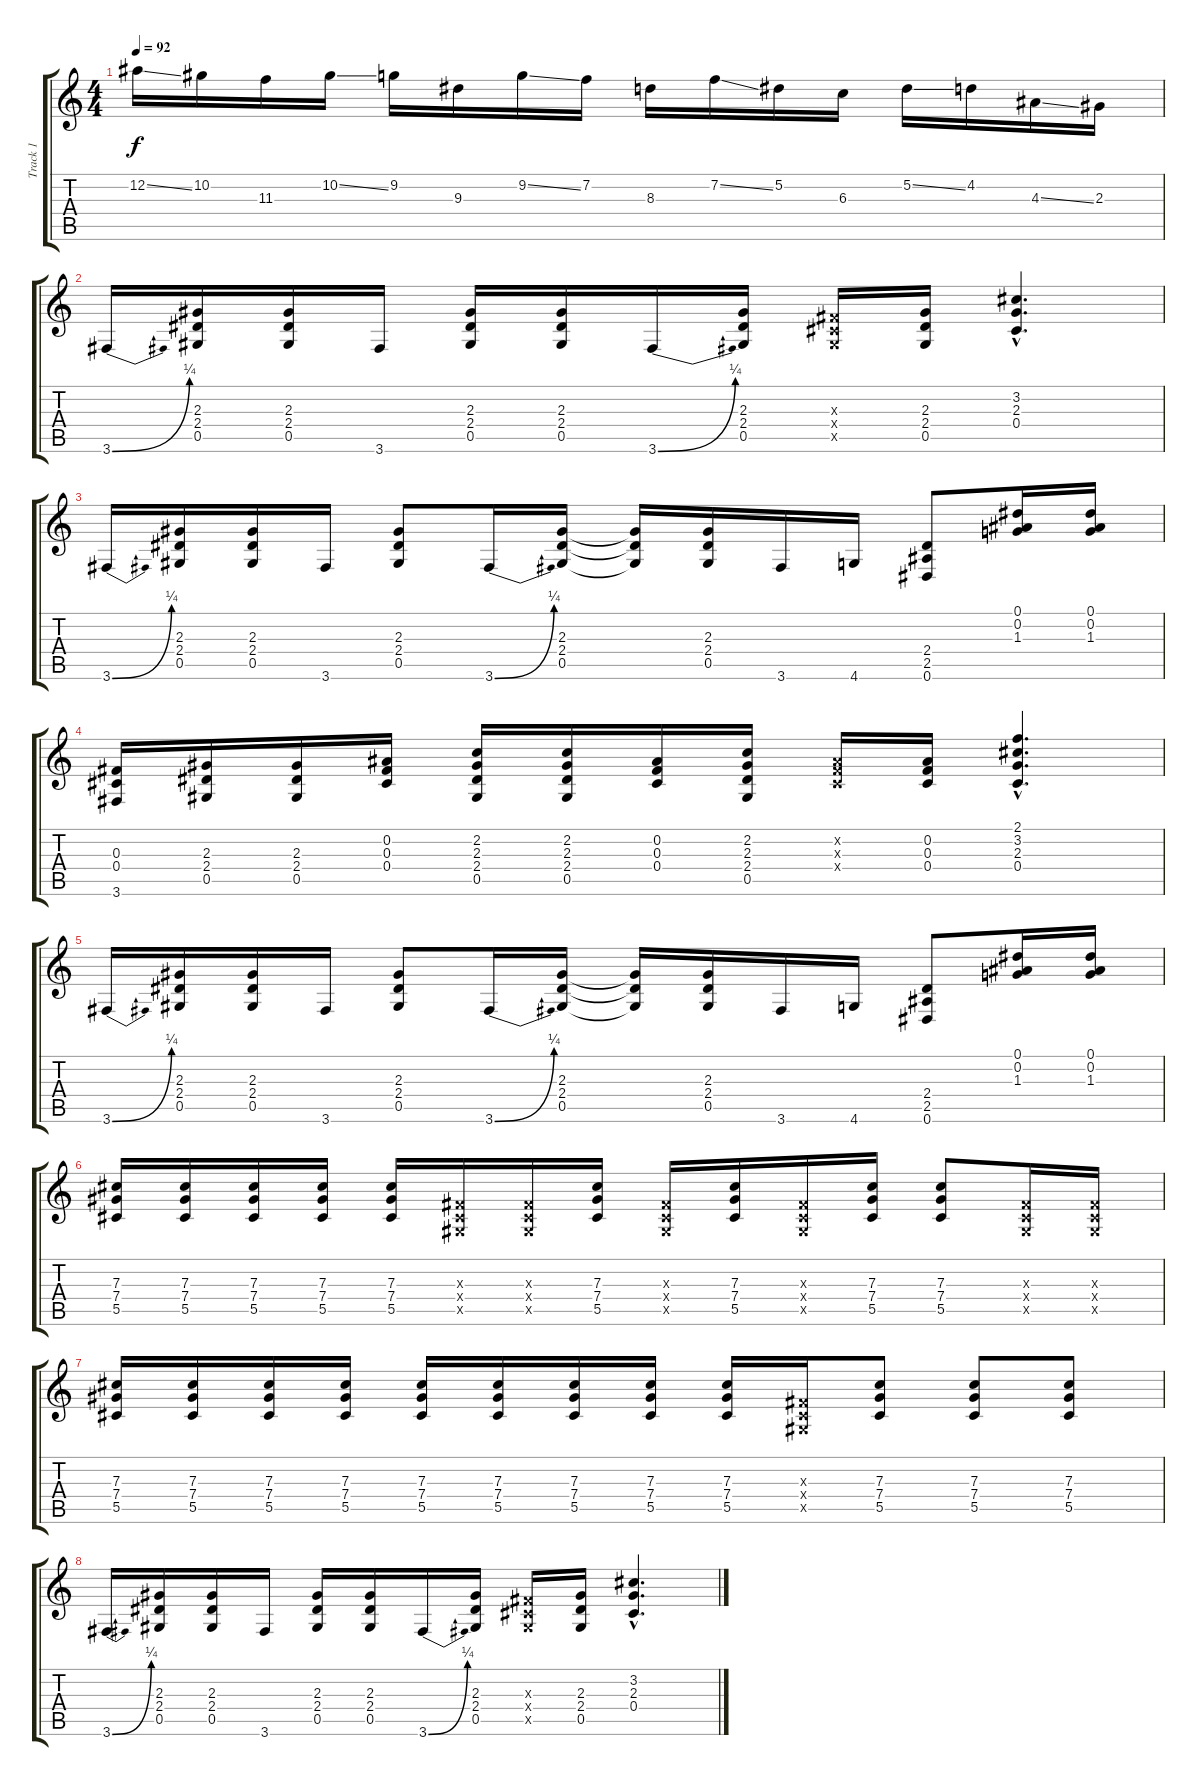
\track ("Track 1" "Track 1") {instrument electricguitarmuted}
\staff {score tabs}
\tuning (Eb4 Bb3 Gb3 Db3 Ab2 Eb2) {hide}
\ts (4 4)
\tempo 92
\clef g2
\ks c
12.2{ss}.16{dy f} 10.2.16 11.3.16 10.2{ss}.16 9.2.16 9.3.16 9.2{ss}.16 7.2.16 8.3.16 7.2{ss}.16 5.2.16 6.3.16 5.2{ss}.16 4.2.16 4.3{ss}.16 2.3.16 |
3.6{be (bend 0 0 60 1)}.16 (2.3 2.4 0.5).16 (2.3 2.4 0.5).16 3.6.16 (2.3 2.4 0.5).16 (2.3 2.4 0.5).16 3.6{be (bend 0 0 60 1)}.16 (2.3 2.4 0.5).16 (0.3{x} 0.4{x} 0.5{x}).16 (2.3 2.4 0.5).16 (3.2{hac} 2.3{hac} 0.4{hac}).4{d} |
3.6{be (bend 0 0 60 1)}.16 (2.3 2.4 0.5).16 (2.3 2.4 0.5).16 3.6.16 (2.3 2.4 0.5).8 3.6{be (bend 0 0 60 1)}.16 (2.3 2.4 0.5).16 (2.3{t} 2.4{t} 0.5{t}).16 (2.3 2.4 0.5).16 3.6.16 4.6.16 (2.4 2.5 0.6).8 (0.1 0.2 1.3).16 (0.1 0.2 1.3).16 |
(0.3 0.4 3.6).16 (2.3 2.4 0.5).16 (2.3 2.4 0.5).16 (0.2 0.3 0.4).16 (2.2 2.3 2.4 0.5).16 (2.2 2.3 2.4 0.5).16 (0.2 0.3 0.4).16 (2.2 2.3 2.4 0.5).16 (0.2{x} 0.3{x} 0.4{x}).16 (0.2 0.3 0.4).16 (2.1{hac} 3.2{hac} 2.3{hac} 0.4{hac}).4{d} |
3.6{be (bend 0 0 60 1)}.16 (2.3 2.4 0.5).16 (2.3 2.4 0.5).16 3.6.16 (2.3 2.4 0.5).8 3.6{be (bend 0 0 60 1)}.16 (2.3 2.4 0.5).16 (2.3{t} 2.4{t} 0.5{t}).16 (2.3 2.4 0.5).16 3.6.16 4.6.16 (2.4 2.5 0.6).8 (0.1 0.2 1.3).16 (0.1 0.2 1.3).16 |
(7.3 7.4 5.5).16 (7.3 7.4 5.5).16 (7.3 7.4 5.5).16 (7.3 7.4 5.5).16 (7.3 7.4 5.5).16 (0.3{x} 0.4{x} 0.5{x}).16 (0.3{x} 0.4{x} 0.5{x}).16 (7.3 7.4 5.5).16 (0.3{x} 0.4{x} 0.5{x}).16 (7.3 7.4 5.5).16 (0.3{x} 0.4{x} 0.5{x}).16 (7.3 7.4 5.5).16 (7.3 7.4 5.5).8 (0.3{x} 0.4{x} 0.5{x}).16 (0.3{x} 0.4{x} 0.5{x}).16 |
(7.3 7.4 5.5).16 (7.3 7.4 5.5).16 (7.3 7.4 5.5).16 (7.3 7.4 5.5).16 (7.3 7.4 5.5).16 (7.3 7.4 5.5).16 (7.3 7.4 5.5).16 (7.3 7.4 5.5).16 (7.3 7.4 5.5).16 (0.3{x} 0.4{x} 0.5{x}).16 (7.3 7.4 5.5).8 (7.3 7.4 5.5).8 (7.3 7.4 5.5).8 |
3.6{be (bend 0 0 60 1)}.16 (2.3 2.4 0.5).16 (2.3 2.4 0.5).16 3.6.16 (2.3 2.4 0.5).16 (2.3 2.4 0.5).16 3.6{be (bend 0 0 60 1)}.16 (2.3 2.4 0.5).16 (0.3{x} 0.4{x} 0.5{x}).16 (2.3 2.4 0.5).16 (3.2{hac} 2.3{hac} 0.4{hac}).4{d}
